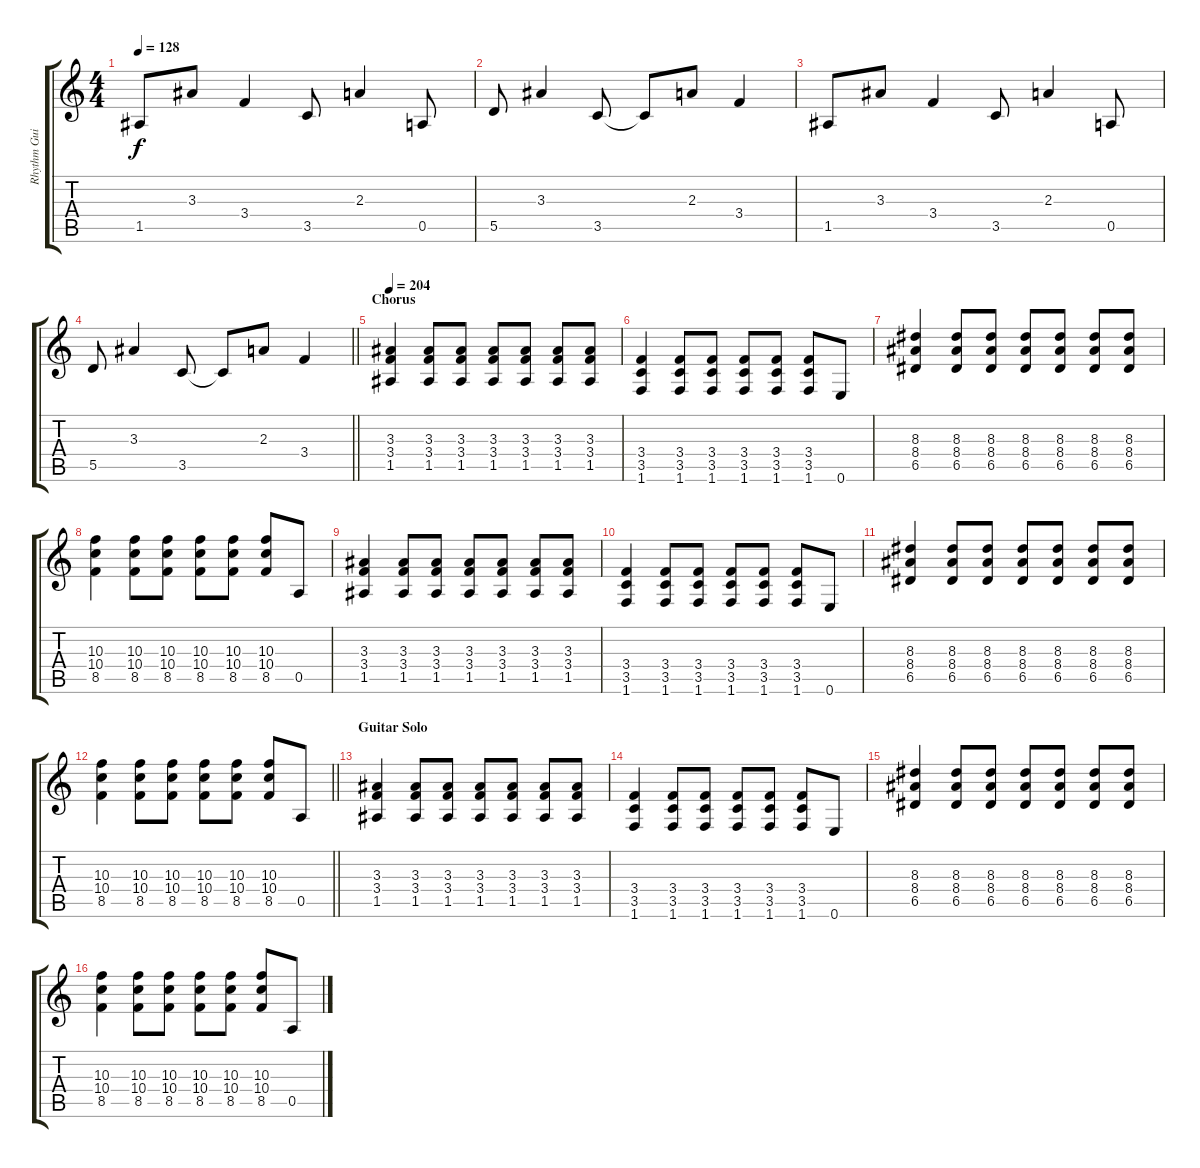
\track ("Rhythm Guitar" "Rhythm Gui") {instrument distortionguitar}
\staff {score tabs}
\tuning (E4 B3 G3 D3 A2 E2) {hide}
\ts (4 4)
\tempo 128
\clef g2
\ks c
1.5.8{dy f} 3.3.8 3.4.4 3.5.8 2.3.4 0.5.8 |
5.5.8 3.3.4 3.5.8 3.5{t}.8 2.3.8 3.4.4 |
1.5.8 3.3.8 3.4.4 3.5.8 2.3.4 0.5.8 |
\barLineRight lightlight
5.5.8 3.3.4 3.5.8 3.5{t}.8 2.3.8 3.4.4 |
\section ("" "Chorus")
\tempo 204
(3.3 3.4 1.5).4 (3.3 3.4 1.5).8 (3.3 3.4 1.5).8 (3.3 3.4 1.5).8 (3.3 3.4 1.5).8 (3.3 3.4 1.5).8 (3.3 3.4 1.5).8 |
(3.4 3.5 1.6).4 (3.4 3.5 1.6).8 (3.4 3.5 1.6).8 (3.4 3.5 1.6).8 (3.4 3.5 1.6).8 (3.4 3.5 1.6).8 0.6.8 |
(8.3 8.4 6.5).4 (8.3 8.4 6.5).8 (8.3 8.4 6.5).8 (8.3 8.4 6.5).8 (8.3 8.4 6.5).8 (8.3 8.4 6.5).8 (8.3 8.4 6.5).8 |
(10.3 10.4 8.5).4 (10.3 10.4 8.5).8 (10.3 10.4 8.5).8 (10.3 10.4 8.5).8 (10.3 10.4 8.5).8 (10.3 10.4 8.5).8 0.5.8 |
(3.3 3.4 1.5).4 (3.3 3.4 1.5).8 (3.3 3.4 1.5).8 (3.3 3.4 1.5).8 (3.3 3.4 1.5).8 (3.3 3.4 1.5).8 (3.3 3.4 1.5).8 |
(3.4 3.5 1.6).4 (3.4 3.5 1.6).8 (3.4 3.5 1.6).8 (3.4 3.5 1.6).8 (3.4 3.5 1.6).8 (3.4 3.5 1.6).8 0.6.8 |
(8.3 8.4 6.5).4 (8.3 8.4 6.5).8 (8.3 8.4 6.5).8 (8.3 8.4 6.5).8 (8.3 8.4 6.5).8 (8.3 8.4 6.5).8 (8.3 8.4 6.5).8 |
\barLineRight lightlight
(10.3 10.4 8.5).4 (10.3 10.4 8.5).8 (10.3 10.4 8.5).8 (10.3 10.4 8.5).8 (10.3 10.4 8.5).8 (10.3 10.4 8.5).8 0.5.8 |
\section ("" "Guitar Solo")
(3.3 3.4 1.5).4{volume 12} (3.3 3.4 1.5).8 (3.3 3.4 1.5).8 (3.3 3.4 1.5).8 (3.3 3.4 1.5).8 (3.3 3.4 1.5).8 (3.3 3.4 1.5).8 |
(3.4 3.5 1.6).4 (3.4 3.5 1.6).8 (3.4 3.5 1.6).8 (3.4 3.5 1.6).8 (3.4 3.5 1.6).8 (3.4 3.5 1.6).8 0.6.8 |
(8.3 8.4 6.5).4 (8.3 8.4 6.5).8 (8.3 8.4 6.5).8 (8.3 8.4 6.5).8 (8.3 8.4 6.5).8 (8.3 8.4 6.5).8 (8.3 8.4 6.5).8 |
(10.3 10.4 8.5).4 (10.3 10.4 8.5).8 (10.3 10.4 8.5).8 (10.3 10.4 8.5).8 (10.3 10.4 8.5).8 (10.3 10.4 8.5).8 0.5.8
